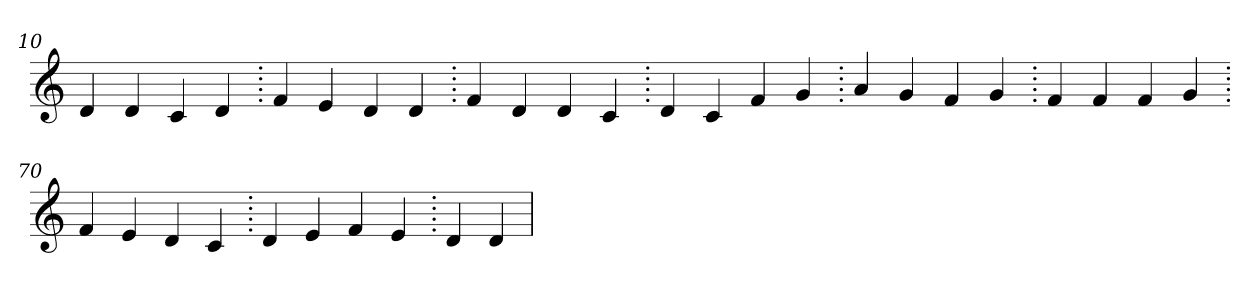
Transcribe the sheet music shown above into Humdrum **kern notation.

**kern
*part1
*staff1
*clefG2
=10.
4d
4d
4c
4d
=20.
4f
4e
4d
4d
=30.
4f
4d
4d
4c
=40.
4d
4c
4f
4g
=50.
4a
4g
4f
4g
=60.
4f
4f
4f
4g
=70.
4f
4e
4d
4c
=80.
4d
4e
4f
4e
=90.
4d
4d
=
*-
